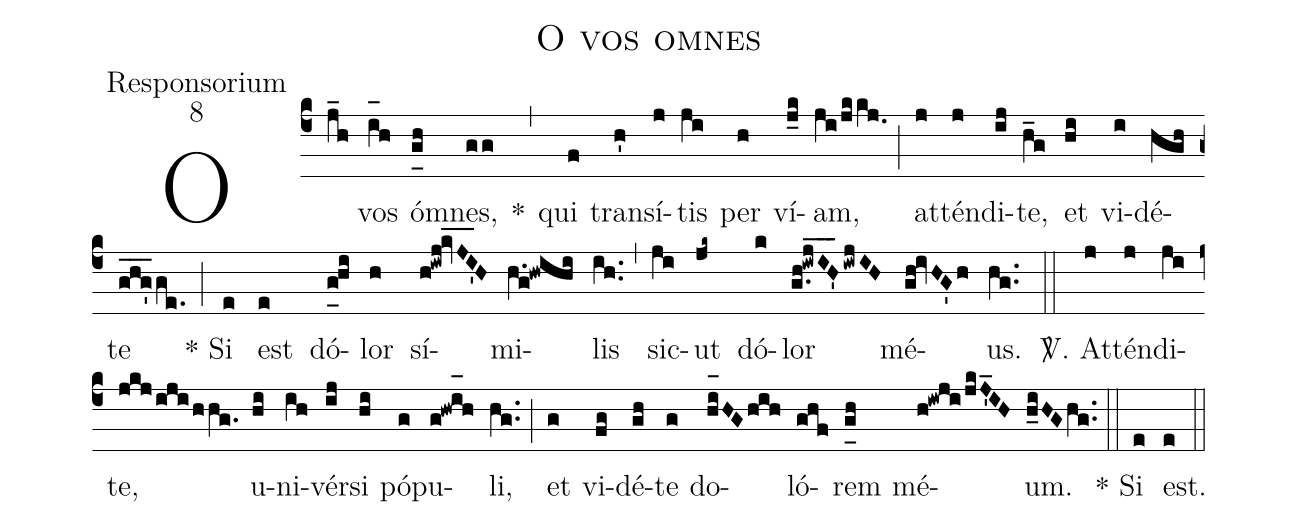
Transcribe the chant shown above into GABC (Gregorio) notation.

name:O vos omnes;
office-part:Responsorium;
mode:8;
%%
(c4) O(j_h) vos(i_[oh:h]h) ó(g_[uh:l]h)mnes,(gg) *(,) qui(f) trans(h')í(j)tis(ji) per(h) ví(j_k)am,(ji/jkkj.0) (;) at(j)tén(j)di(ij)te,(h_g) et(hi) vi(i)dé(hgh)te(g_h_g'_ge.) (;) * Si(e) est(e) dó(g_0[uh:l]!hi)lor(h) sí(h!iwj!kv_J_I'_3H)mi(h.g!hwihi)lis(ih..) (,) sic(ji)ut(jk~) dó(k)lor(g.h!iwj_I_H'_3/iwj/IH) mé(gh!ivHG'h)us.(hg..) (::)
<sp>V/</sp>. At(j)tén(j)di(ji)te,(jkj/iji/hhg.) u(hi)ni(ih)vér(ij)si(hi) pó(g)pu(g!hwi_[oh:h]h)li,(hg..) (;) et(g) vi(fg)dé(gh)te(g) do(hi_[oh:h]HG/hih)ló(ghf)rem(g_[uh:l]h) mé(h!iwji/jkJ'_IH)um.(h_iHGhg..) (::) * Si(e) est.(e) (::)
